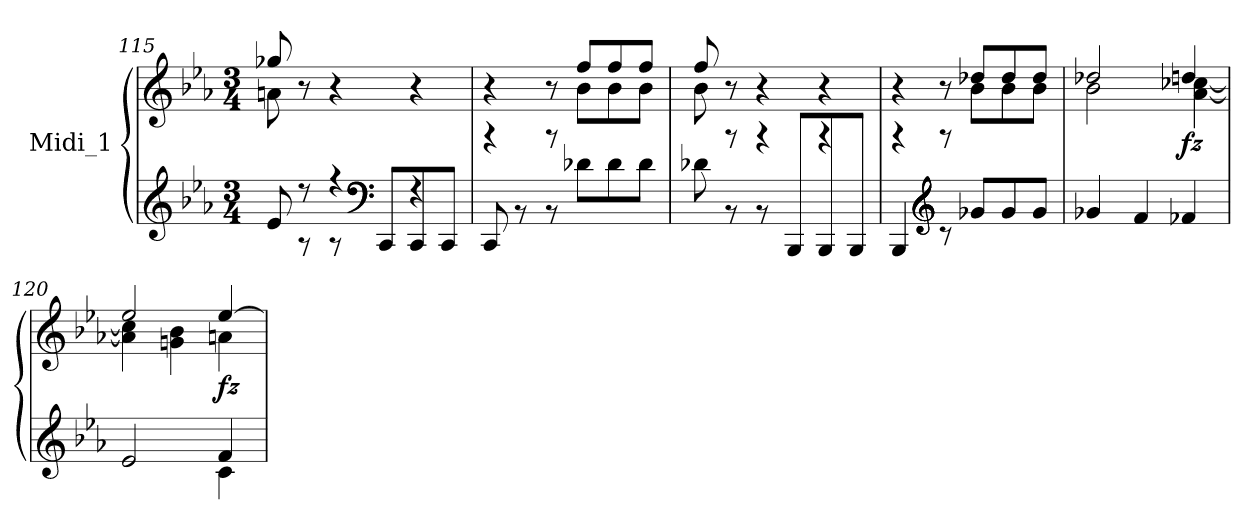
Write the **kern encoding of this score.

**kern	**kern	**dynam
*part1	*part1	*part1
*staff2	*staff1	*staff1/2
*I"Midi_1	*	*
!!LO:LB:g=z
*clefG2	*clefG2	*
*k[b-e-a-]	*k[b-e-a-]	*
*E-:	*E-:	*
*M3/4	*M3/4	*
=115	=115	=115
*^	*^	*
*	*^	*	*	*
8ryy	8e-/	4ryy	8gg-X/	8an\	.
8r	8r	.	8r	2ryy	.
4r	8r	8ryy	4r	.	.
*clefF4	*	*	*	*	*
.	8CC/L	8ryy	.	.	.
4r	8CC/	4ryy	4r	.	.
.	8CC/J	.	.	8ryy	.
=116	=116	=116	=116	=116	=116
4rb	8CC/	2ryy	4r	4.ryy	.
.	8r	.	.	.	.
8rb	8r	.	8r	.	.
4.ryy	8d-X\L	.	8ff/L	8b-\L	.
.	8d-\	4ryy	8ff/	8b-\	.
.	8d-\J	.	8ff/J	8b-\J	.
=117	=117	=117	=117	=117	=117
8ryy	8d-X\	2ryy	8ff/	8b-\	.
8rb	8r	.	8r	2ryy	.
4rb	8r	.	4r	.	.
.	8BBB-/L	.	.	.	.
4rb	8BBB-/	4ryy	4r	.	.
.	8BBB-/J	.	.	8ryy	.
=118	=118	=118	=118	=118	=118
4rb	4BBB-/	4ryy	4r	4.ryy	.
*clefG2	*	*	*	*	*
8rggg	8r	4ryy	8r	.	.
4.ryy	8g-X/L	.	8dd-X/L	8b-\L	.
.	8g-/	4ryy	8dd-/	8b-\	.
.	8g-/J	.	8dd-/J	8b-\J	.
*	*v	*v	*	*	*
=119	=119	=119	=119	=119
4g-X/	2ryy	2dd-X/	2b-\	.
4f/	.	.	.	.
!	!	!	!	!LO:DY:b
4f-X/	4ryy	4ddn/	[4a-\ [4cc-X\	fz
!!LO:LB:g=z	!!
=120	=120	=120	=120	=120
2e-/	2ryy	2ee-/	4a-\] 4cc-\]	.
.	.	.	4gni\ 4b-\	.
!	!	!	!	!LO:DY:b
4f/	4c\	[4ee-/	4an\	fz
*v	*v	*	*	*
*	*v	*v	*
=	=	=
*-	*-	*-
